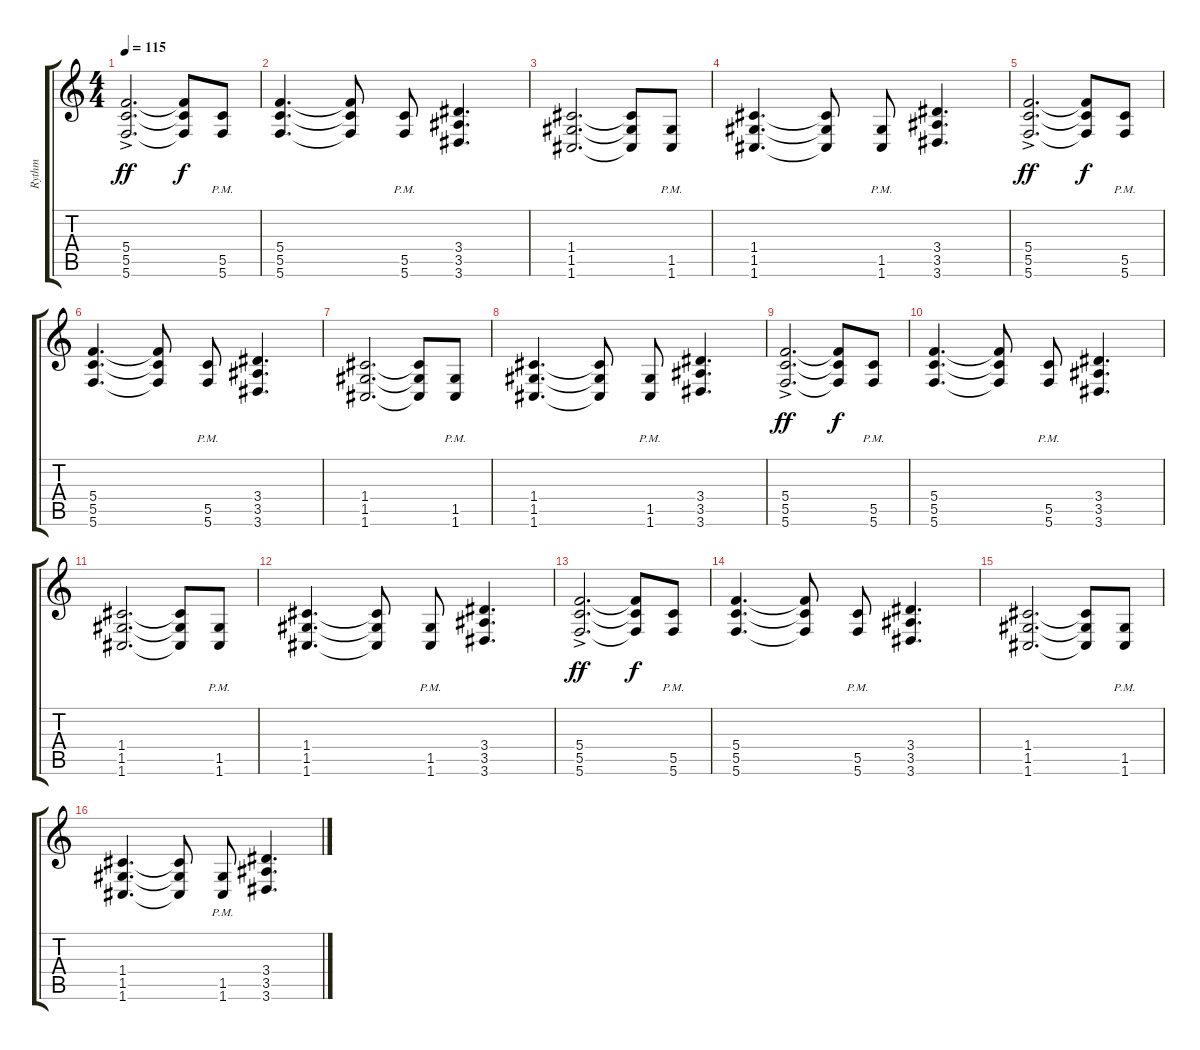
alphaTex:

\track ("Rythm" "Rythm") {instrument distortionguitar}
\staff {score tabs}
\tuning (D4 A3 F3 C3 G2 C2) {hide}
\ts (4 4)
\tempo 115
\tempo 125
\tempo 115
\clef g2
\ks c
(5.4{ac} 5.5{ac} 5.6{ac}).2{d dy ff instrument distortionguitar} (5.4{t} 5.5{t} 5.6{t}).8{dy f} (5.5{pm} 5.6{pm}).8 |
(5.4 5.5 5.6).4{d} (5.4{t} 5.5{t} 5.6{t}).8 (5.5{pm} 5.6{pm}).8 (3.4 3.5 3.6).4{d} |
(1.4 1.5 1.6).2{d} (1.4{t} 1.5{t} 1.6{t}).8 (1.5{pm} 1.6{pm}).8 |
(1.4 1.5 1.6).4{d} (1.4{t} 1.5{t} 1.6{t}).8 (1.5{pm} 1.6{pm}).8 (3.4 3.5 3.6).4{d} |
(5.4{ac} 5.5{ac} 5.6{ac}).2{d dy ff} (5.4{t} 5.5{t} 5.6{t}).8{dy f} (5.5{pm} 5.6{pm}).8 |
(5.4 5.5 5.6).4{d} (5.4{t} 5.5{t} 5.6{t}).8 (5.5{pm} 5.6{pm}).8 (3.4 3.5 3.6).4{d} |
(1.4 1.5 1.6).2{d} (1.4{t} 1.5{t} 1.6{t}).8 (1.5{pm} 1.6{pm}).8 |
(1.4 1.5 1.6).4{d} (1.4{t} 1.5{t} 1.6{t}).8 (1.5{pm} 1.6{pm}).8 (3.4 3.5 3.6).4{d} |
(5.4{ac} 5.5{ac} 5.6{ac}).2{d dy ff} (5.4{t} 5.5{t} 5.6{t}).8{dy f} (5.5{pm} 5.6{pm}).8 |
(5.4 5.5 5.6).4{d} (5.4{t} 5.5{t} 5.6{t}).8 (5.5{pm} 5.6{pm}).8 (3.4 3.5 3.6).4{d} |
(1.4 1.5 1.6).2{d} (1.4{t} 1.5{t} 1.6{t}).8 (1.5{pm} 1.6{pm}).8 |
(1.4 1.5 1.6).4{d} (1.4{t} 1.5{t} 1.6{t}).8 (1.5{pm} 1.6{pm}).8 (3.4 3.5 3.6).4{d} |
(5.4{ac} 5.5{ac} 5.6{ac}).2{d dy ff} (5.4{t} 5.5{t} 5.6{t}).8{dy f} (5.5{pm} 5.6{pm}).8 |
(5.4 5.5 5.6).4{d} (5.4{t} 5.5{t} 5.6{t}).8 (5.5{pm} 5.6{pm}).8 (3.4 3.5 3.6).4{d} |
(1.4 1.5 1.6).2{d} (1.4{t} 1.5{t} 1.6{t}).8 (1.5{pm} 1.6{pm}).8 |
(1.4 1.5 1.6).4{d} (1.4{t} 1.5{t} 1.6{t}).8 (1.5{pm} 1.6{pm}).8 (3.4 3.5 3.6).4{d}
